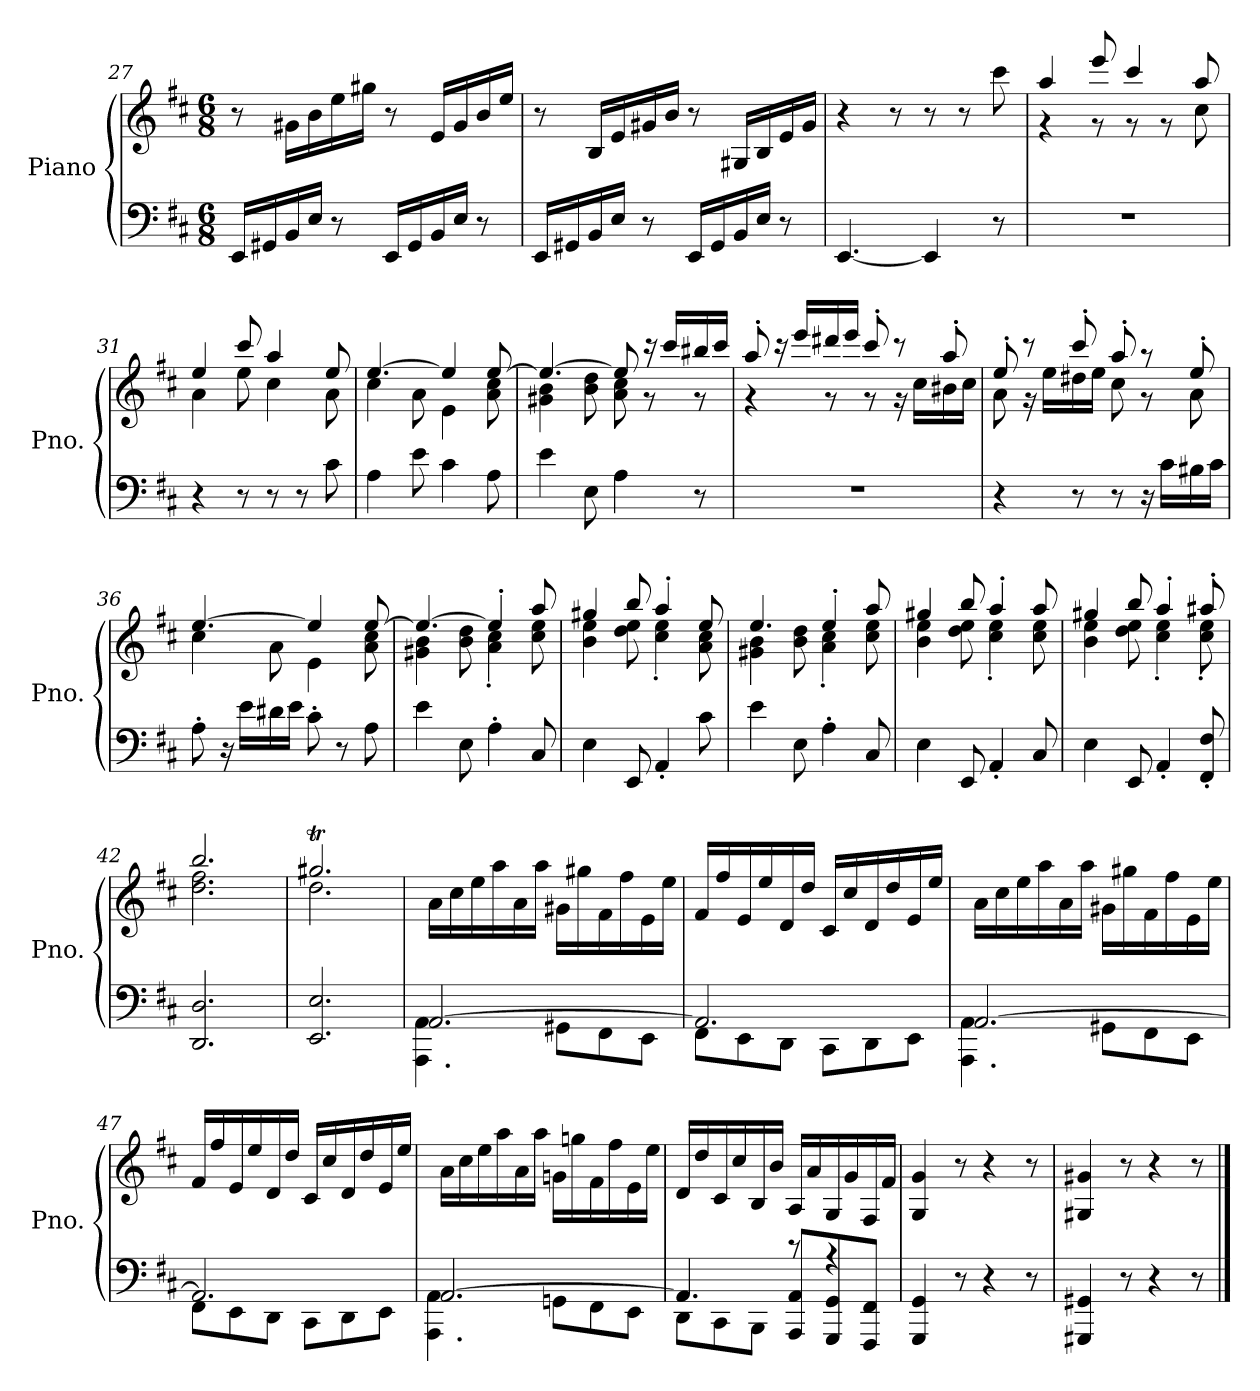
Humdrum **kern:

**kern	**kern
*part1	*part1
*staff2	*staff1
*I"Piano	*
*I'Pno.	*
*clefF4	*clefG2
*k[f#c#]	*k[f#c#]
*M6/8	*M6/8
=27	=27
16EE/LL	8r
16GG#X/	.
16BB/	16g#X\LL
16E/JJ	16b\
8r	16ee\
.	16gg#X\JJ
16EE/LL	8r
16GG#/	.
16BB/	16e/LL
16E/JJ	16g#/
8r	16b/
.	16ee/JJ
=28	=28
16EE/LL	8r
16GG#X/	.
16BB/	16B/LL
16E/JJ	16e/
8r	16g#X/
.	16b/JJ
16EE/LL	8r
16GG#/	.
16BB/	16G#X/LL
16E/JJ	16B/
8r	16e/
.	16g#/JJ
!!LO:LB:g=z
=29	=29
[4.EE/	4r
.	8r
4EE/]	8r
.	8r
8r	8ccc#\
=30	=30
*	*^
2.r	4aa/	4r
.	8eee/	8r
.	4ccc#/	8r
.	.	8r
.	8aa/	8cc#\
=31	=31	=31
4r	4ee/	4a\
8r	8ccc#/	8ee\
8r	4aa/	4cc#\
8r	.	.
8c#\	8ee/	8a\
=32	=32	=32
4A\	[4.ee/	4cc#\
8e\	.	8a\
4c#\	4ee/]	4e\
8A\	[8ee/	8a\ 8cc#\
=33	=33	=33
4e\	4.ee/_	4g#X\ 4b\
8E\	.	8b\ 8dd\
4A\	8ee/]	8a\ 8cc#\
.	16r	8r
.	16ccc#/LL	.
8r	16bb#X/	8r
.	16ccc#/JJ	.
!!LO:LB:g=z	!!
=34	=34	=34
2.r	8aa'/	4r
.	16r	.
.	16eee/LL	.
.	16ddd#X/	8r
.	16eee/JJ	.
.	8ccc#'/	8r
.	8r	16r
.	.	16cc#\LL
.	8aa'/	16b#X\
.	.	16cc#\JJ
=35	=35	=35
4r	8ee'/	8a\
.	8r	16r
.	.	16ee\LL
8r	8ccc#'/	16dd#X\
.	.	16ee\JJ
8r	8aa'/	8cc#\
16r	8r	8r
16c#\LL	.	.
16B#X\	8ee'/	8a\
16c#\JJ	.	.
=36	=36	=36
8A'\	[4.ee/	4cc#\
16r	.	.
16e\LL	.	.
16d#X\	.	8a\
16e\JJ	.	.
8c#'\	4ee/]	4e\
8r	.	.
8A\	[8ee/	8a\ 8cc#\
=37	=37	=37
4e\	4.ee/_	4g#X\ 4b\
8E\	.	8b\ 8dd\
4A'\	4ee'/]	4a\' 4cc#\'
8C#/	8aa/	8cc#\ 8ee\
!!LO:LB:g=z	!!
=38	=38	=38
4E\	4gg#X/	4b\ 4ee\
8EE/	8bb/	8dd\ 8ee\
4AA'/	4aa'/	4cc#\' 4ee\'
8c#\	8ee/	8a\ 8cc#\
=39	=39	=39
4e\	4.ee/	4g#X\ 4b\
8E\	.	8b\ 8dd\
4A'\	4ee'/	4a\' 4cc#\'
8C#/	8aa/	8cc#\ 8ee\
=40	=40	=40
4E\	4gg#X/	4b\ 4ee\
8EE/	8bb/	8dd\ 8ee\
4AA'/	4aa'/	4cc#\' 4ee\'
8C#/	8aa/	8cc#\ 8ee\
=41	=41	=41
4E\	4gg#X/	4b\ 4ee\
8EE/	8bb/	8dd\ 8ee\
4AA'/	4aa'/	4cc#\' 4ee\'
8FF#/' 8F#/'	8aa#X'/	8cc#\' 8ee\'
=42	=42	=42
2.DD/ 2.D/	2.bb/	2.dd\ 2.ff#\
=43	=43	=43
2.EE/ 2.E/	2.gg#Xt/	2.dd\
*	*v	*v
!!LO:LB:g=z
=44	=44
*^	*
[2.AA/	4.AAA\ 4.AA\	16a\LL
.	.	16cc#\
.	.	16ee\
.	.	16aa\
.	.	16a\
.	.	16aa\JJ
.	8GG#X\L	16g#X\LL
.	.	16gg#X\
.	8FF#\	16f#\
.	.	16ff#\
.	8EE\J	16e\
.	.	16ee\JJ
=45	=45	=45
2.AA/]	8FF#\L	16f#/LL
.	.	16ff#/
.	8EE\	16e/
.	.	16ee/
.	8DD\J	16d/
.	.	16dd/JJ
.	8CC#\L	16c#/LL
.	.	16cc#/
.	8DD\	16d/
.	.	16dd/
.	8EE\J	16e/
.	.	16ee/JJ
=46	=46	=46
[2.AA/	4.AAA\ 4.AA\	16a\LL
.	.	16cc#\
.	.	16ee\
.	.	16aa\
.	.	16a\
.	.	16aa\JJ
.	8GG#X\L	16g#X\LL
.	.	16gg#X\
.	8FF#\	16f#\
.	.	16ff#\
.	8EE\J	16e\
.	.	16ee\JJ
!!LO:LB:g=z
=47	=47	=47
2.AA/]	8FF#\L	16f#/LL
.	.	16ff#/
.	8EE\	16e/
.	.	16ee/
.	8DD\J	16d/
.	.	16dd/JJ
.	8CC#\L	16c#/LL
.	.	16cc#/
.	8DD\	16d/
.	.	16dd/
.	8EE\J	16e/
.	.	16ee/JJ
=48	=48	=48
[2.AA/	4.AAA\ 4.AA\	16a\LL
.	.	16cc#\
.	.	16ee\
.	.	16aa\
.	.	16a\
.	.	16aa\JJ
.	8GGn\L	16gn\LL
.	.	16ggn\
.	8FF#\	16f#\
.	.	16ff#\
.	8EE\J	16e\
.	.	16ee\JJ
=49	=49	=49
4.AA/]	8DD\L	16d/LL
.	.	16dd/
.	8CC#\	16c#/
.	.	16cc#/
.	8BBB\J	16B/
.	.	16b/JJ
8AAA/ 8AA/L	8rc	16A/LL
.	.	16a/
8GGG/ 8GG/	4rA	16G/
.	.	16g/
8FFF#/ 8FF#/J	.	16F#/
.	.	16f#/JJ
*v	*v	*
=50	=50
4GGG/ 4GG/	4G/ 4g/
8r	8r
4r	4r
8r	8r
!!LO:PB:g=z
=51	=51
4GGG#X/ 4GG#X/	4G#X/ 4g#X/
8r	8r
4r	4r
8r	8r
==	==
*-	*-
